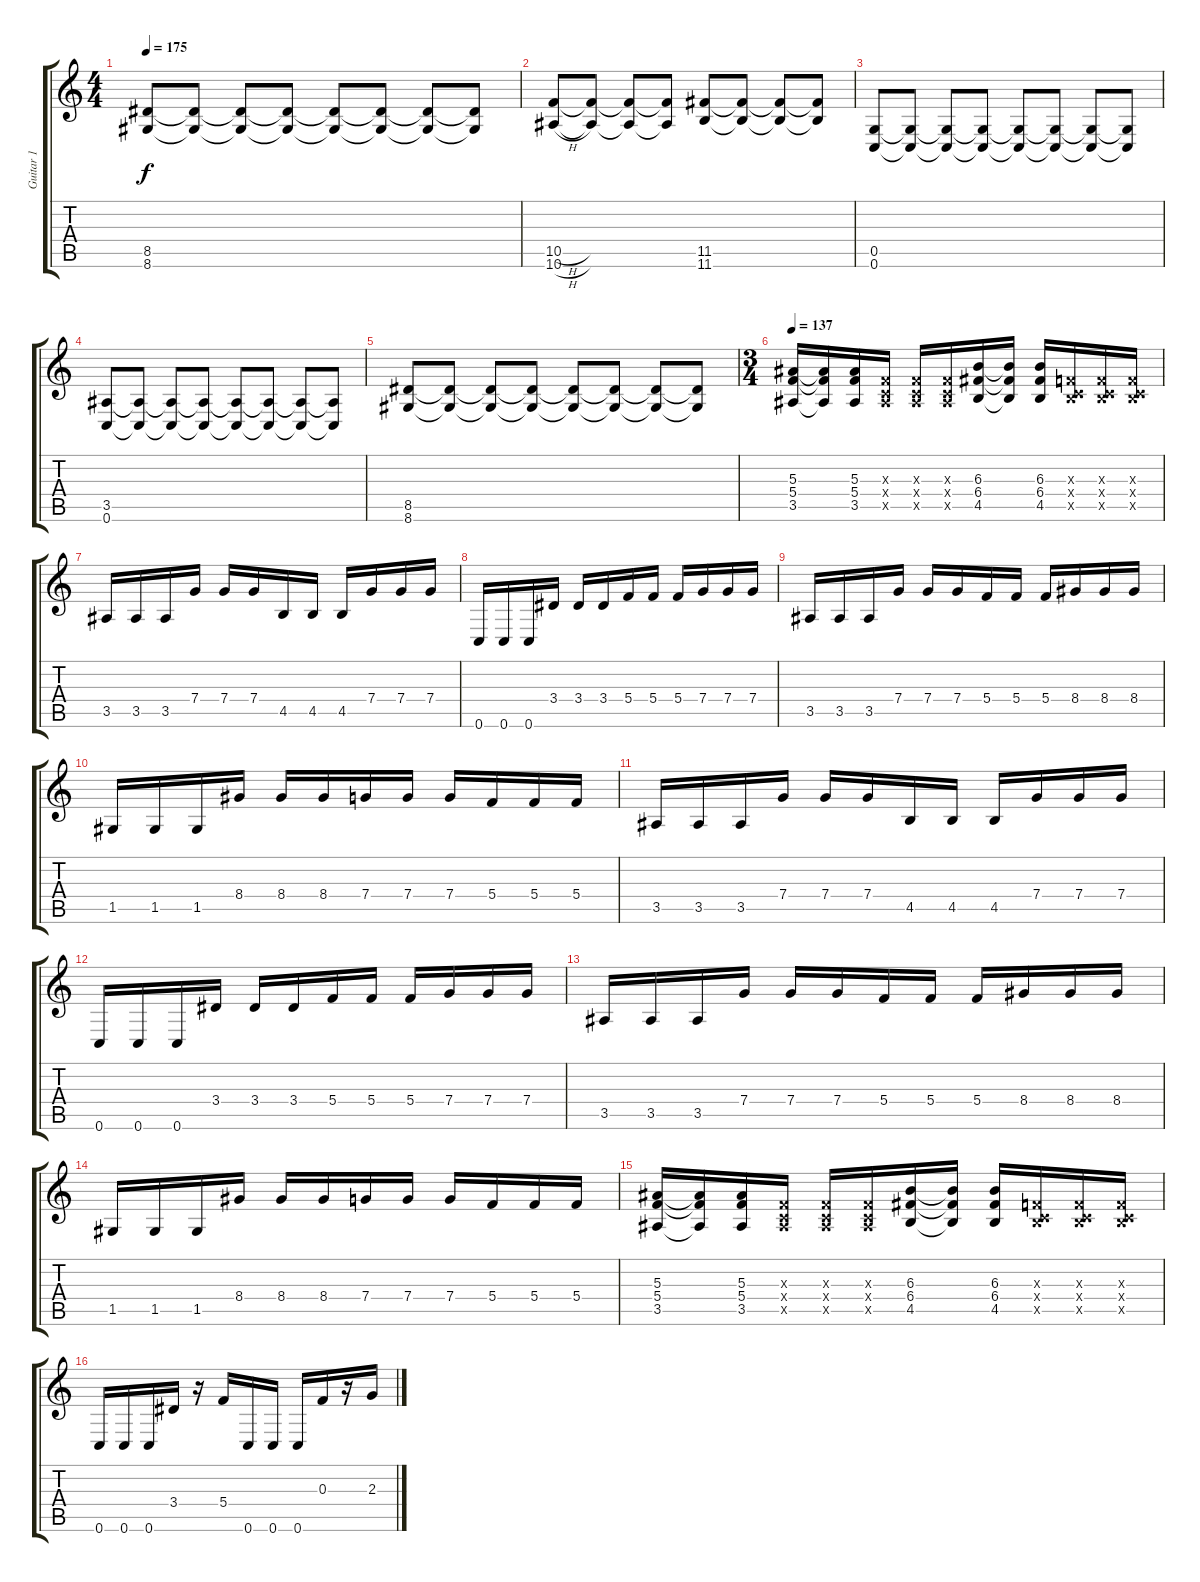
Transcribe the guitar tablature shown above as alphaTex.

\track ("Guitar 1" "Guitar 1") {instrument distortionguitar}
\staff {score tabs}
\tuning (D4 A3 F3 C3 G2 C2) {hide}
\ts (4 4)
\tempo 175
\clef g2
\ks c
(8.5 8.6).8{dy f} (8.5{t} 8.6{t}).8 (8.5{t} 8.6{t}).8 (8.5{t} 8.6{t}).8 (8.5{t} 8.6{t}).8 (8.5{t} 8.6{t}).8 (8.5{t} 8.6{t}).8 (8.5{t} 8.6{t}).8 |
(10.5{h} 10.6{h}).8 (10.5{t} 10.6{t}).8 (10.5{t} 10.6{t}).8 (10.5{t} 10.6{t}).8 (11.5 11.6).8 (11.5{t} 11.6{t}).8 (11.5{t} 11.6{t}).8 (11.5{t} 11.6{t}).8 |
(0.5 0.6).8 (0.5{t} 0.6{t}).8 (0.5{t} 0.6{t}).8 (0.5{t} 0.6{t}).8 (0.5{t} 0.6{t}).8 (0.5{t} 0.6{t}).8 (0.5{t} 0.6{t}).8 (0.5{t} 0.6{t}).8 |
(3.5 0.6).8 (3.5{t} 0.6{t}).8 (3.5{t} 0.6{t}).8 (3.5{t} 0.6{t}).8 (3.5{t} 0.6{t}).8 (3.5{t} 0.6{t}).8 (3.5{t} 0.6{t}).8 (3.5{t} 0.6{t}).8 |
(8.5 8.6).8 (8.5{t} 8.6{t}).8 (8.5{t} 8.6{t}).8 (8.5{t} 8.6{t}).8 (8.5{t} 8.6{t}).8 (8.5{t} 8.6{t}).8 (8.5{t} 8.6{t}).8 (8.5{t} 8.6{t}).8 |
\ts (3 4)
\tempo 137
(5.3 5.4 3.5).16 (5.3{t} 5.4{t} 3.5{t}).16 (5.3 5.4 3.5).16 (0.3{x} 0.4{x} 3.5{x}).16 (0.3{x} 0.4{x} 3.5{x}).16 (0.3{x} 0.4{x} 3.5{x}).16 (6.3 6.4 4.5).16 (6.3{t} 6.4{t} 4.5{t}).16 (6.3 6.4 4.5).16 (0.3{x} 0.4{x} 4.5{x}).16 (0.3{x} 0.4{x} 4.5{x}).16 (0.3{x} 0.4{x} 4.5{x}).16 |
3.5.16 3.5.16 3.5.16 7.4.16 7.4.16 7.4.16 4.5.16 4.5.16 4.5.16 7.4.16 7.4.16 7.4.16 |
0.6.16 0.6.16 0.6.16 3.4.16 3.4.16 3.4.16 5.4.16 5.4.16 5.4.16 7.4.16 7.4.16 7.4.16 |
3.5.16 3.5.16 3.5.16 7.4.16 7.4.16 7.4.16 5.4.16 5.4.16 5.4.16 8.4.16 8.4.16 8.4.16 |
1.5.16 1.5.16 1.5.16 8.4.16 8.4.16 8.4.16 7.4.16 7.4.16 7.4.16 5.4.16 5.4.16 5.4.16 |
3.5.16 3.5.16 3.5.16 7.4.16 7.4.16 7.4.16 4.5.16 4.5.16 4.5.16 7.4.16 7.4.16 7.4.16 |
0.6.16 0.6.16 0.6.16 3.4.16 3.4.16 3.4.16 5.4.16 5.4.16 5.4.16 7.4.16 7.4.16 7.4.16 |
3.5.16 3.5.16 3.5.16 7.4.16 7.4.16 7.4.16 5.4.16 5.4.16 5.4.16 8.4.16 8.4.16 8.4.16 |
1.5.16 1.5.16 1.5.16 8.4.16 8.4.16 8.4.16 7.4.16 7.4.16 7.4.16 5.4.16 5.4.16 5.4.16 |
(5.3 5.4 3.5).16 (5.3{t} 5.4{t} 3.5{t}).16 (5.3 5.4 3.5).16 (0.3{x} 0.4{x} 3.5{x}).16 (0.3{x} 0.4{x} 3.5{x}).16 (0.3{x} 0.4{x} 3.5{x}).16 (6.3 6.4 4.5).16 (6.3{t} 6.4{t} 4.5{t}).16 (6.3 6.4 4.5).16 (0.3{x} 0.4{x} 4.5{x}).16 (0.3{x} 0.4{x} 4.5{x}).16 (0.3{x} 0.4{x} 4.5{x}).16 |
0.6.16 0.6.16 0.6.16 3.4.16 r.16 5.4.16 0.6.16 0.6.16 0.6.16 0.3.16 r.16 2.3.16
